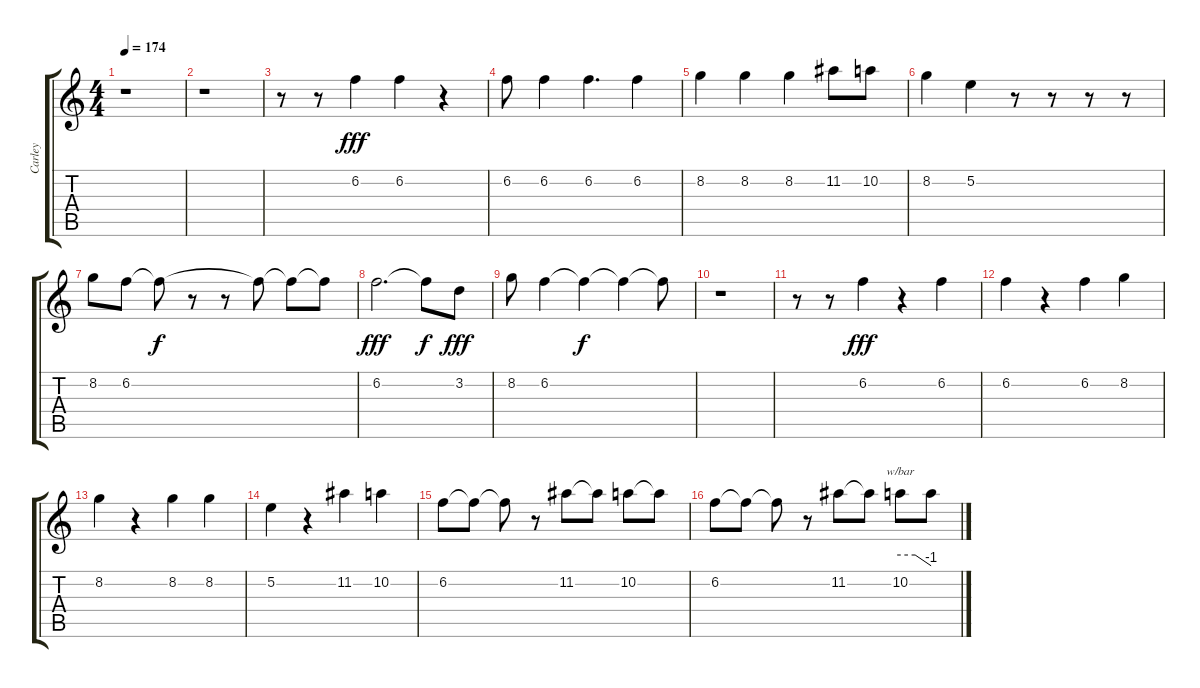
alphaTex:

\track ("Carley" "Carley") {instrument stringensemble1}
\staff {score tabs}
\tuning (E5 B4 G4 D4 A3 E3) {hide}
\ts (4 4)
\tempo 174
\clef g2
\ks c
r.1{dy fff} |
r.1 |
r.8 r.8 6.2.4 6.2.4 r.4 |
6.2.8 6.2.4 6.2.4{d} 6.2.4 |
8.2.4 8.2.4 8.2.4 11.2.8 10.2.8 |
8.2.4 5.2.4 r.8 r.8 r.8 r.8 |
8.2.8 6.2.8 6.2{t}.8{dy f} r.8 r.8 6.2{t}.8 6.2{t}.8 6.2{t}.8 |
6.2.2{d dy fff} 6.2{t}.8{dy f} 3.2.8{dy fff} |
8.2.8 6.2.4 6.2{t}.4{dy f} 6.2{t}.4 6.2{t}.8 |
r.1 |
r.8 r.8 6.2.4{dy fff} r.4 6.2.4 |
6.2.4 r.4 6.2.4 8.2.4 |
8.2.4 r.4 8.2.4 8.2.4 |
5.2.4 r.4 11.2.4 10.2.4 |
6.2.8 6.2{t}.8 6.2{t}.8 r.8 11.2.8 11.2{t}.8 10.2.8 10.2{t}.8 |
6.2.8 6.2{t}.8 6.2{t}.8 r.8 11.2.8 11.2{t}.8 10.2.8{tbe (custom default 0 0 29 0 60 -4)} 10.2{t}.8
